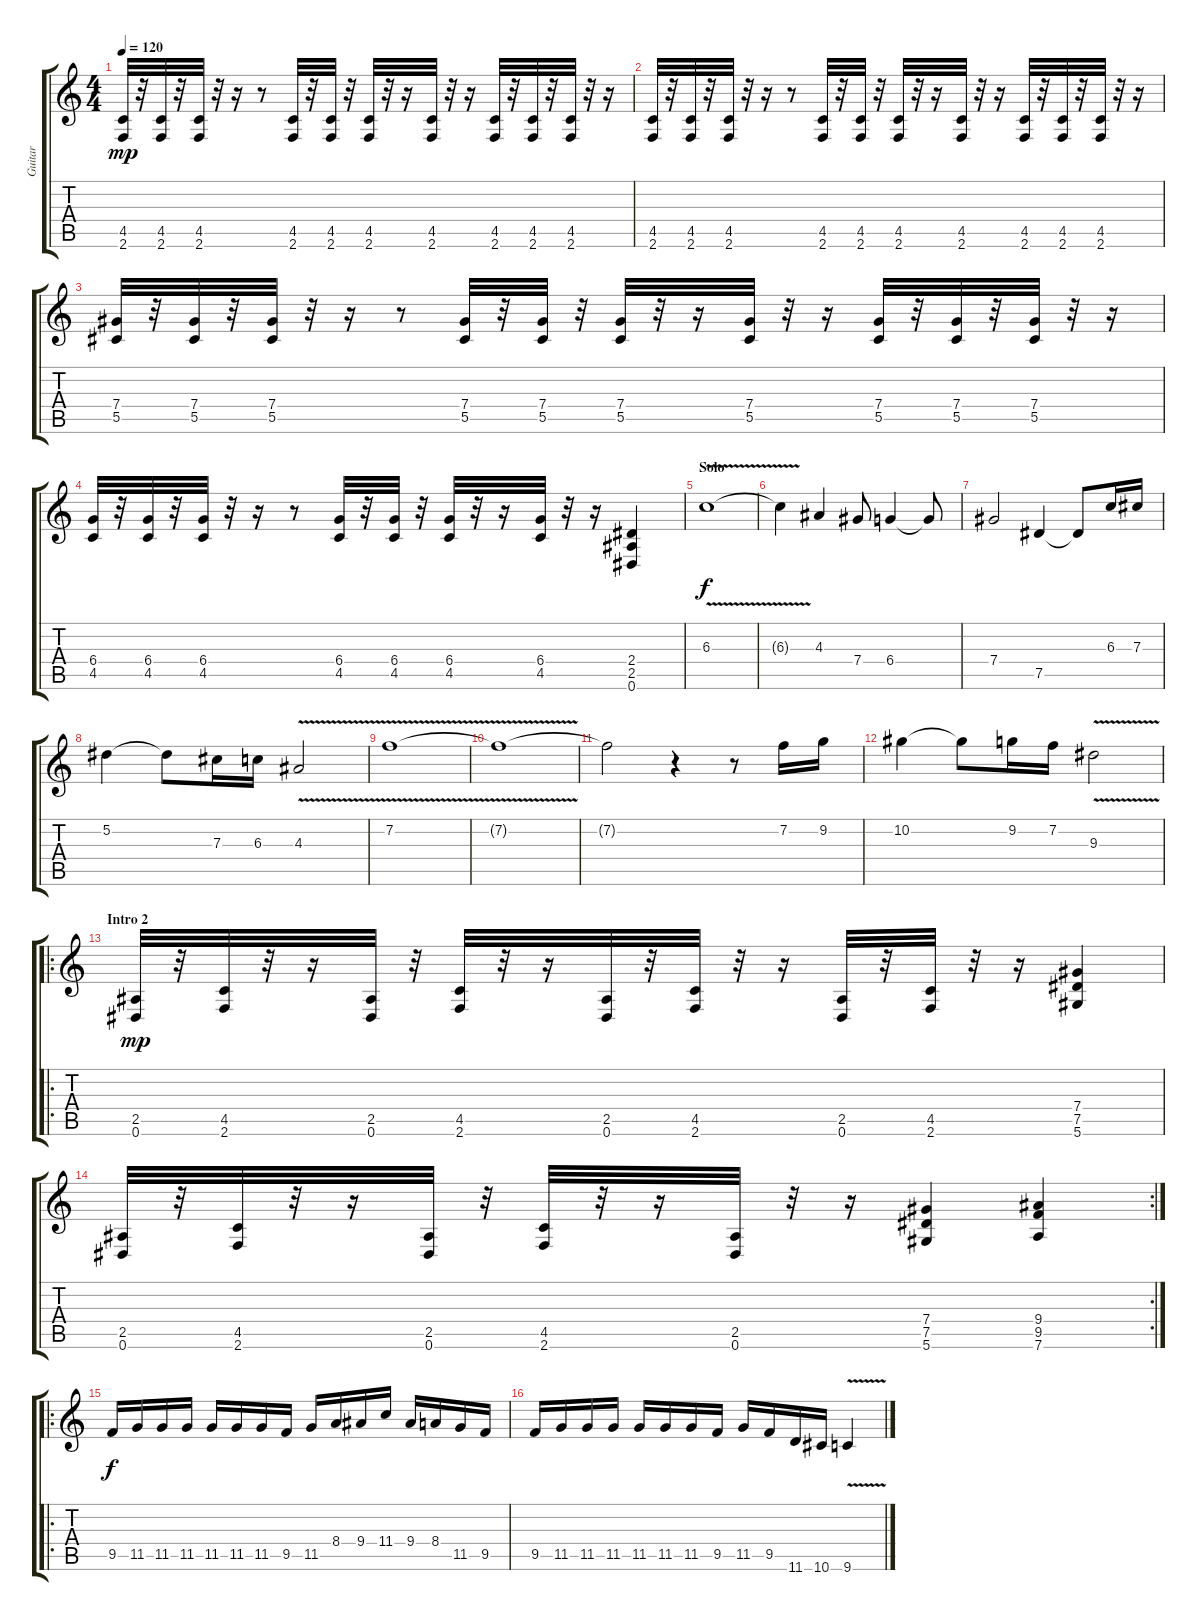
\track ("Guitar" "Guitar") {instrument distortionguitar}
\staff {score tabs}
\tuning (Eb4 Bb3 Gb3 Db3 Ab2 Eb2) {hide}
\ts (4 4)
\tempo 120
\clef g2
\ks c
(4.5 2.6).32{dy mp} r.32 (4.5 2.6).32 r.32 (4.5 2.6).32 r.32 r.16 r.8 (4.5 2.6).32 r.32 (4.5 2.6).32 r.32 (4.5 2.6).32 r.32 r.16 (4.5 2.6).32 r.32 r.16 (4.5 2.6).32 r.32 (4.5 2.6).32 r.32 (4.5 2.6).32 r.32 r.16 |
(4.5 2.6).32 r.32 (4.5 2.6).32 r.32 (4.5 2.6).32 r.32 r.16 r.8 (4.5 2.6).32 r.32 (4.5 2.6).32 r.32 (4.5 2.6).32 r.32 r.16 (4.5 2.6).32 r.32 r.16 (4.5 2.6).32 r.32 (4.5 2.6).32 r.32 (4.5 2.6).32 r.32 r.16 |
(7.4 5.5).32 r.32 (7.4 5.5).32 r.32 (7.4 5.5).32 r.32 r.16 r.8 (7.4 5.5).32 r.32 (7.4 5.5).32 r.32 (7.4 5.5).32 r.32 r.16 (7.4 5.5).32 r.32 r.16 (7.4 5.5).32 r.32 (7.4 5.5).32 r.32 (7.4 5.5).32 r.32 r.16 |
(6.4 4.5).32 r.32 (6.4 4.5).32 r.32 (6.4 4.5).32 r.32 r.16 r.8 (6.4 4.5).32 r.32 (6.4 4.5).32 r.32 (6.4 4.5).32 r.32 r.16 (6.4 4.5).32 r.32 r.16 (2.4 2.5 0.6).4 |
\section ("" "Solo")
6.3{v}.1{dy f volume 12} |
6.3{t}.4 4.3.4 7.4.8 6.4.4 6.4{t}.8 |
7.4.2 7.5.4 7.5{t}.8 6.3.16 7.3.16 |
5.2.4 5.2{t}.8 7.3.16 6.3.16 4.3{v}.2 |
7.2{v}.1 |
7.2{t}.1 |
7.2{t}.2 r.4 r.8 7.2.16 9.2.16 |
10.2.4 10.2{t}.8 9.2.16 7.2.16 9.3{v}.2 |
\ro
\section ("" "Intro 2")
(2.5 0.6).32{dy mp} r.32 (4.5 2.6).32 r.32 r.16 (2.5 0.6).32 r.32 (4.5 2.6).32 r.32 r.16 (2.5 0.6).32 r.32 (4.5 2.6).32 r.32 r.16 (2.5 0.6).32 r.32 (4.5 2.6).32 r.32 r.16 (7.4 7.5 5.6).4 |
\rc 2
(2.5 0.6).32 r.32 (4.5 2.6).32 r.32 r.16 (2.5 0.6).32 r.32 (4.5 2.6).32 r.32 r.16 (2.5 0.6).32 r.32 r.16 (7.4 7.5 5.6).4 (9.4 9.5 7.6).4 |
\ro
9.5.16{dy f} 11.5.16 11.5.16 11.5.16 11.5.16 11.5.16 11.5.16 9.5.16 11.5.16 8.4.16 9.4.16 11.4.16 9.4.16 8.4.16 11.5.16 9.5.16 |
9.5.16 11.5.16 11.5.16 11.5.16 11.5.16 11.5.16 11.5.16 9.5.16 11.5.16 9.5.16 11.6.16 10.6.16 9.6{v}.4
